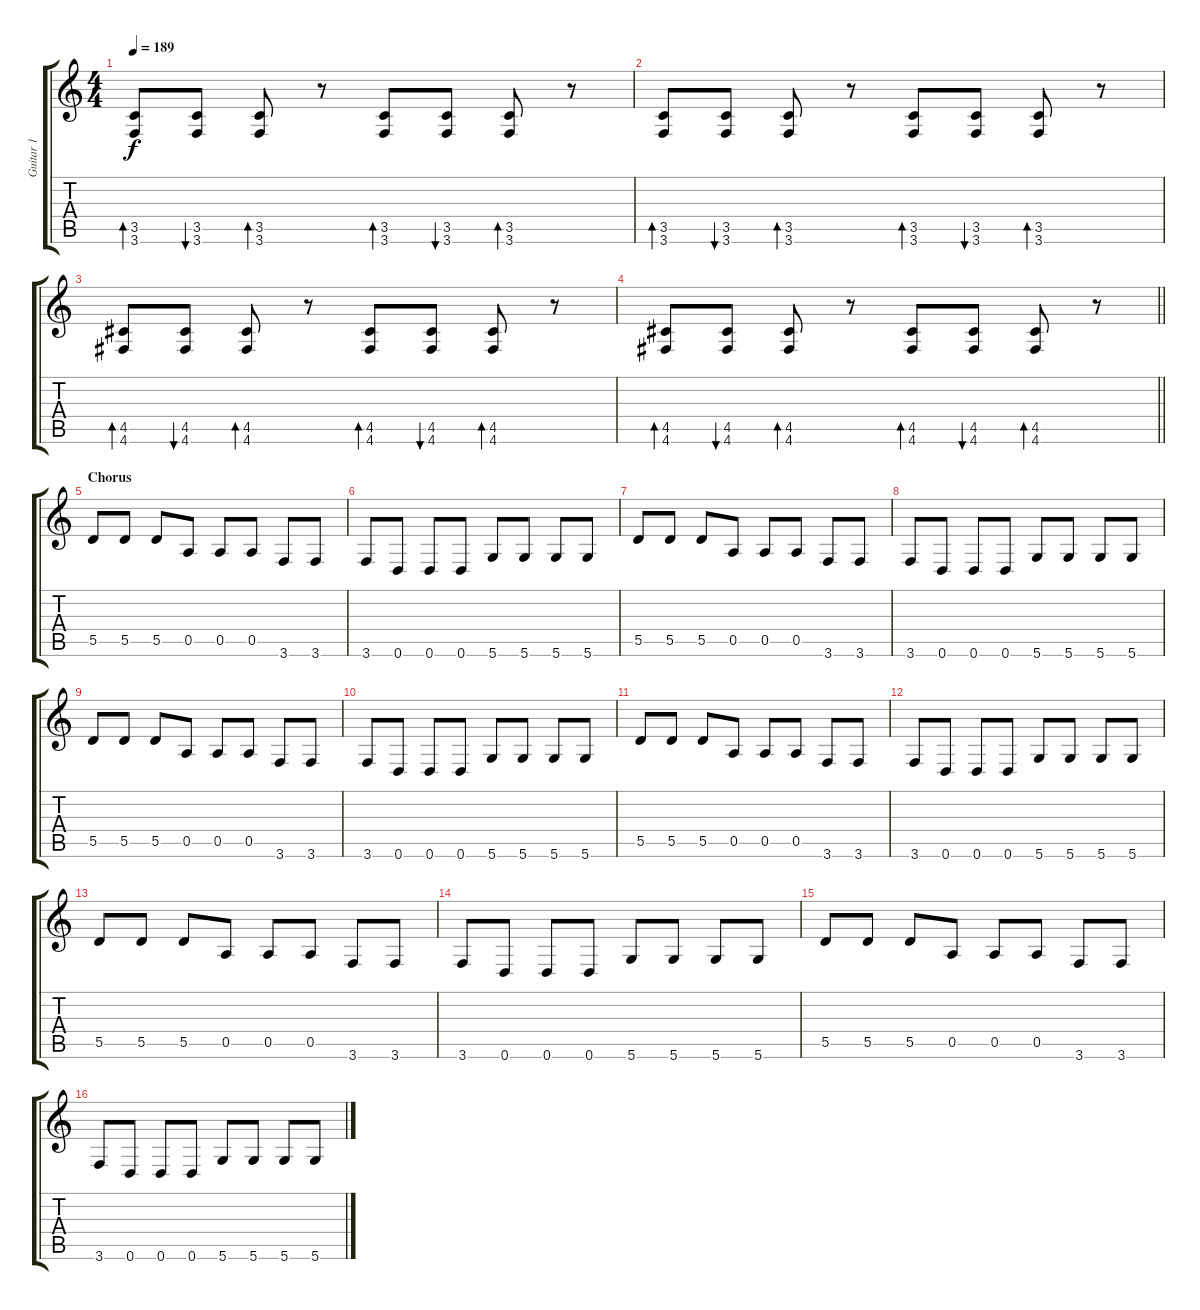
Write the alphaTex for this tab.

\track ("Guitar 1" "Guitar 1") {instrument distortionguitar}
\staff {score tabs}
\tuning (E4 B3 G3 D3 A2 D2) {hide}
\ts (4 4)
\tempo 189
\clef g2
\ks c
(3.5 3.6).8{bd 60 dy f} (3.5 3.6).8{bu 60} (3.5 3.6).8{bd 60} r.8 (3.5 3.6).8{bd 60} (3.5 3.6).8{bu 60} (3.5 3.6).8{bd 60} r.8 |
(3.5 3.6).8{bd 60} (3.5 3.6).8{bu 60} (3.5 3.6).8{bd 60} r.8 (3.5 3.6).8{bd 60} (3.5 3.6).8{bu 60} (3.5 3.6).8{bd 60} r.8 |
(4.5 4.6).8{bd 60} (4.5 4.6).8{bu 60} (4.5 4.6).8{bd 60} r.8 (4.5 4.6).8{bd 60} (4.5 4.6).8{bu 60} (4.5 4.6).8{bd 60} r.8 |
\barLineRight lightlight
(4.5 4.6).8{bd 60} (4.5 4.6).8{bu 60} (4.5 4.6).8{bd 60} r.8 (4.5 4.6).8{bd 60} (4.5 4.6).8{bu 60} (4.5 4.6).8{bd 60} r.8 |
\section ("" "Chorus")
5.5.8 5.5.8 5.5.8 0.5.8 0.5.8 0.5.8 3.6.8 3.6.8 |
3.6.8 0.6.8 0.6.8 0.6.8 5.6.8 5.6.8 5.6.8 5.6.8 |
5.5.8 5.5.8 5.5.8 0.5.8 0.5.8 0.5.8 3.6.8 3.6.8 |
3.6.8 0.6.8 0.6.8 0.6.8 5.6.8 5.6.8 5.6.8 5.6.8 |
5.5.8 5.5.8 5.5.8 0.5.8 0.5.8 0.5.8 3.6.8 3.6.8 |
3.6.8 0.6.8 0.6.8 0.6.8 5.6.8 5.6.8 5.6.8 5.6.8 |
5.5.8 5.5.8 5.5.8 0.5.8 0.5.8 0.5.8 3.6.8 3.6.8 |
3.6.8 0.6.8 0.6.8 0.6.8 5.6.8 5.6.8 5.6.8 5.6.8 |
5.5.8 5.5.8 5.5.8 0.5.8 0.5.8 0.5.8 3.6.8 3.6.8 |
3.6.8 0.6.8 0.6.8 0.6.8 5.6.8 5.6.8 5.6.8 5.6.8 |
5.5.8 5.5.8 5.5.8 0.5.8 0.5.8 0.5.8 3.6.8 3.6.8 |
3.6.8 0.6.8 0.6.8 0.6.8 5.6.8 5.6.8 5.6.8 5.6.8
